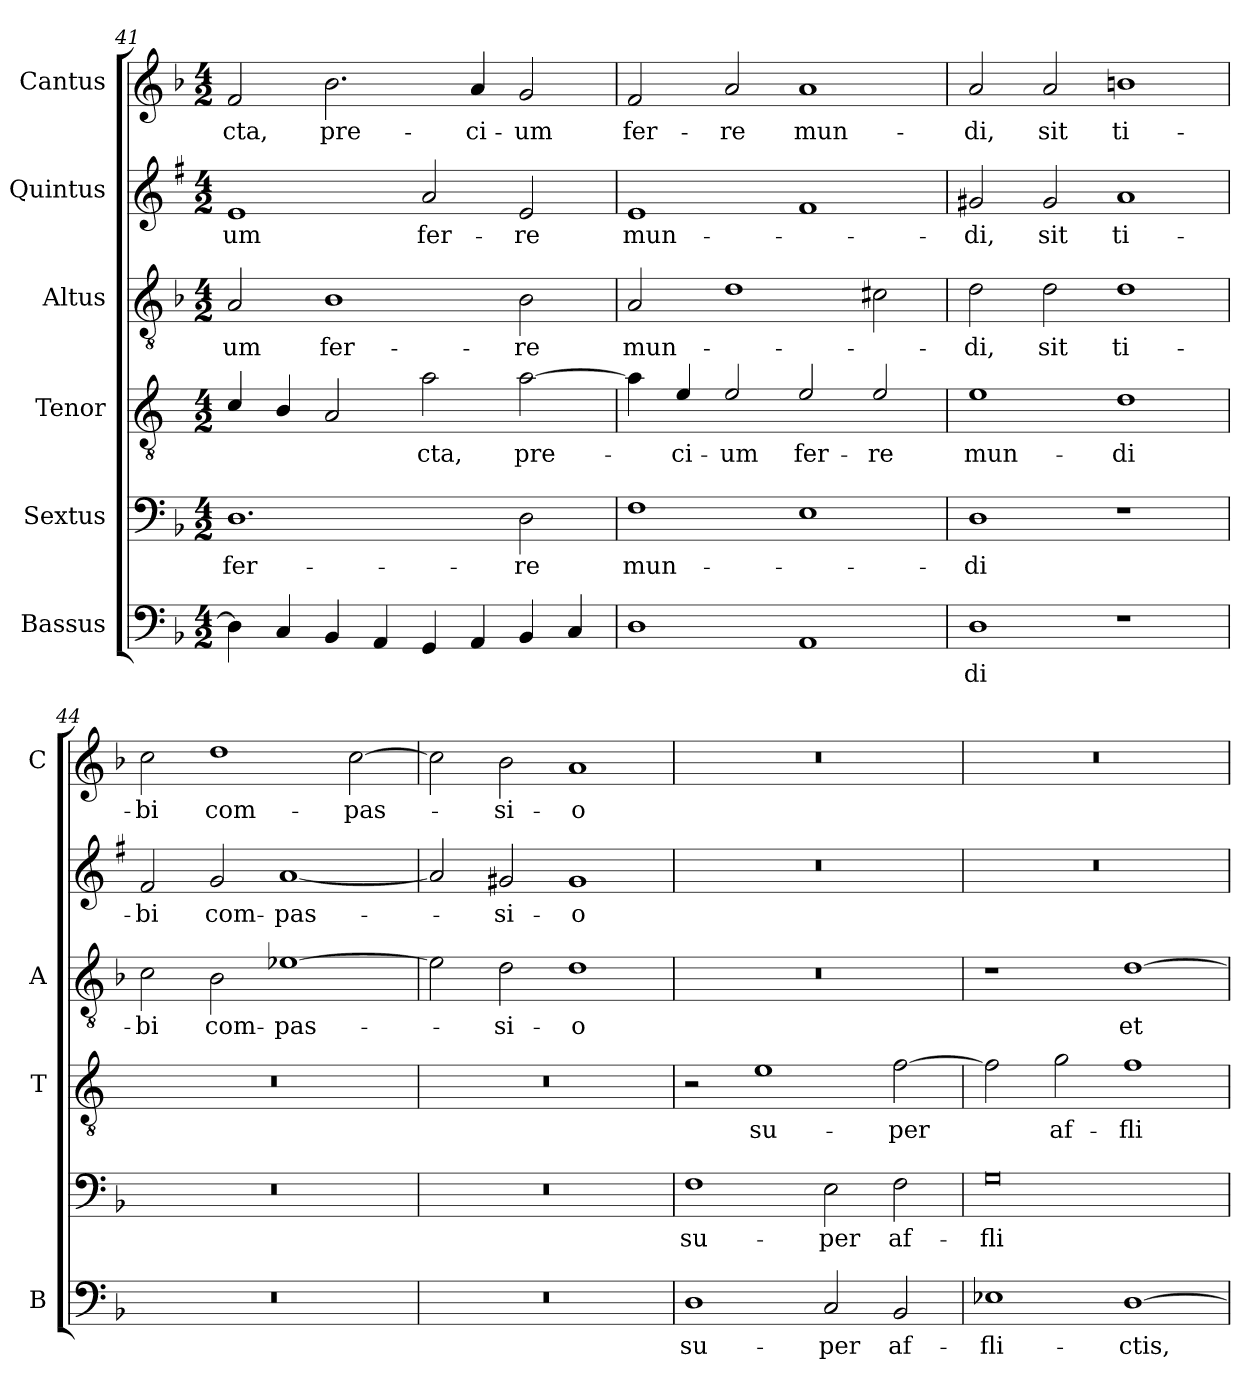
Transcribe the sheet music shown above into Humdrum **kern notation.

**kern	**text	**kern	**text	**kern	**text	**kern	**text	**kern	**text	**kern	**text
*part6	*part6	*part5	*part5	*part4	*part4	*part3	*part3	*part2	*part2	*part1	*part1
*staff6	*staff6	*staff5	*staff5	*staff4	*staff4	*staff3	*staff3	*staff2	*staff2	*staff1	*staff1
*I"Bassus	*	*I"Sextus	*	*I"Tenor	*	*I"Altus	*	*I"Quintus	*	*I"Cantus	*
*I'B	*	*	*	*I'T	*	*I'A	*	*	*	*I'C	*
*clefF4	*	*clefF4	*	*clefGv2	*	*clefGv2	*	*clefG2	*	*clefG2	*
*	*	*	*	*ITrd4c7	*	*	*	*ITrd1c2	*	*	*
*k[b-]	*	*k[b-]	*	*k[b-]	*	*k[b-]	*	*k[b-]	*	*k[b-]	*
*F:	*	*F:	*	*F:	*	*F:	*	*F:	*	*F:	*
*M4/2	*	*M4/2	*	*M4/2	*	*M4/2	*	*M4/2	*	*M4/2	*
=41	=41	=41	=41	=41	=41	=41	=41	=41	=41	=41	=41
!	!	!	!LO:LY:b	!	!	!	!LO:LY:b	!	!LO:LY:b	!	!LO:LY:b
4D\]	.	1.D	fer-	4F/	.	2A/	-um	1d	-um	2f/	-cta,
4C/	.	.	.	4E/	.	.	.	.	.	.	.
!	!	!	!	!	!	!	!LO:LY:b	!	!	!	!LO:LY:b
4BB-/	.	.	.	2D/	.	1B-	fer-	.	.	2.b-\	pre-
4AA/	.	.	.	.	.	.	.	.	.	.	.
!	!	!	!	!	!LO:LY:b	!	!	!	!LO:LY:b	!	!
4GG/	.	.	.	2d\	-cta,	.	.	2g/	fer-	.	.
!	!	!	!	!	!	!	!	!	!	!	!LO:LY:b
4AA/	.	.	.	.	.	.	.	.	.	4a/	-ci-
!	!	!	!LO:LY:b	!	!LO:LY:b	!	!LO:LY:b	!	!LO:LY:b	!	!LO:LY:b
4BB-/	.	2D\	-re	[2d\	pre-	2B-\	-re	2d/	-re	2g/	-um
4C/	.	.	.	.	.	.	.	.	.	.	.
!!LO:LB:g=z
=42	=42	=42	=42	=42	=42	=42	=42	=42	=42	=42	=42
!	!	!	!LO:LY:b	!	!	!	!LO:LY:b	!	!LO:LY:b	!	!LO:LY:b
1D	.	1F	mun-	4d\]	.	2A/	mun-	1d	mun-	2f/	fer-
!	!	!	!	!	!LO:LY:b	!	!	!	!	!	!
.	.	.	.	4A/	-ci-	.	.	.	.	.	.
!	!	!	!	!	!LO:LY:b	!	!	!	!	!	!LO:LY:b
.	.	.	.	2A/	-um	1d	.	.	.	2a/	-re
!	!	!	!	!	!LO:LY:b	!	!	!	!	!	!LO:LY:b
1AA	.	1E	.	2A/	fer-	.	.	1e	.	1a	mun-
!	!	!	!	!	!LO:LY:b	!	!	!	!	!	!
.	.	.	.	2A/	-re	2c#X\	.	.	.	.	.
=43	=43	=43	=43	=43	=43	=43	=43	=43	=43	=43	=43
!	!LO:LY:b	!	!LO:LY:b	!	!LO:LY:b	!	!LO:LY:b	!	!LO:LY:b	!	!LO:LY:b
1D	-di	1D	-di	1A	mun-	2d\	-di,	2f#X/	-di,	2a/	-di,
!	!	!	!	!	!	!	!LO:LY:b	!	!LO:LY:b	!	!LO:LY:b
.	.	.	.	.	.	2d\	sit	2f#/	sit	2a/	sit
!	!	!	!	!	!LO:LY:b	!	!LO:LY:b	!	!LO:LY:b	!	!LO:LY:b
1r	.	1r	.	1G	-di	1d	ti-	1g	ti-	1bn	ti-
=44	=44	=44	=44	=44	=44	=44	=44	=44	=44	=44	=44
!	!	!	!	!	!	!	!LO:LY:b	!	!LO:LY:b	!	!LO:LY:b
0r	.	0r	.	0r	.	2c\	-bi	2e/	-bi	2cc\	-bi
!	!	!	!	!	!	!	!LO:LY:b	!	!LO:LY:b	!	!LO:LY:b
.	.	.	.	.	.	2B-\	com-	2f/	com-	1dd	com-
!	!	!	!	!	!	!	!LO:LY:b	!	!LO:LY:b	!	!
.	.	.	.	.	.	[1e-X	-pas-	[1g	-pas-	.	.
!	!	!	!	!	!	!	!	!	!	!	!LO:LY:b
.	.	.	.	.	.	.	.	.	.	[2cc\	-pas-
=45	=45	=45	=45	=45	=45	=45	=45	=45	=45	=45	=45
0r	.	0r	.	0r	.	2e-\]	.	2g/]	.	2cc\]	.
!	!	!	!	!	!	!	!LO:LY:b	!	!LO:LY:b	!	!LO:LY:b
.	.	.	.	.	.	2d\	-si-	2f#X/	-si-	2b-\	-si-
!	!	!	!	!	!	!	!LO:LY:b	!	!LO:LY:b	!	!LO:LY:b
.	.	.	.	.	.	1d	-o	1f#	-o	1a	-o
=46	=46	=46	=46	=46	=46	=46	=46	=46	=46	=46	=46
!	!LO:LY:b	!	!LO:LY:b	!	!	!	!	!	!	!	!
1D	su-	1F	su-	2r	.	0r	.	0r	.	0r	.
!	!	!	!	!	!LO:LY:b	!	!	!	!	!	!
.	.	.	.	1A	su-	.	.	.	.	.	.
!	!LO:LY:b	!	!LO:LY:b	!	!	!	!	!	!	!	!
2C/	-per	2E\	-per	.	.	.	.	.	.	.	.
!	!LO:LY:b	!	!LO:LY:b	!	!LO:LY:b	!	!	!	!	!	!
2BB-/	af-	2F\	af-	[2B-\	-per	.	.	.	.	.	.
=47	=47	=47	=47	=47	=47	=47	=47	=47	=47	=47	=47
!	!LO:LY:b	!	!LO:LY:b	!	!	!	!	!	!	!	!
1E-X	-fli-	0G	-fli-	2B-\]	.	1r	.	0r	.	0r	.
!	!	!	!	!	!LO:LY:b	!	!	!	!	!	!
.	.	.	.	2c\	af-	.	.	.	.	.	.
!	!LO:LY:b	!	!	!	!LO:LY:b	!	!LO:LY:b	!	!	!	!
[1D	-ctis,	.	.	1B-	-fli-	[1d	et	.	.	.	.
=	=	=	=	=	=	=	=	=	=	=	=
*-	*-	*-	*-	*-	*-	*-	*-	*-	*-	*-	*-
